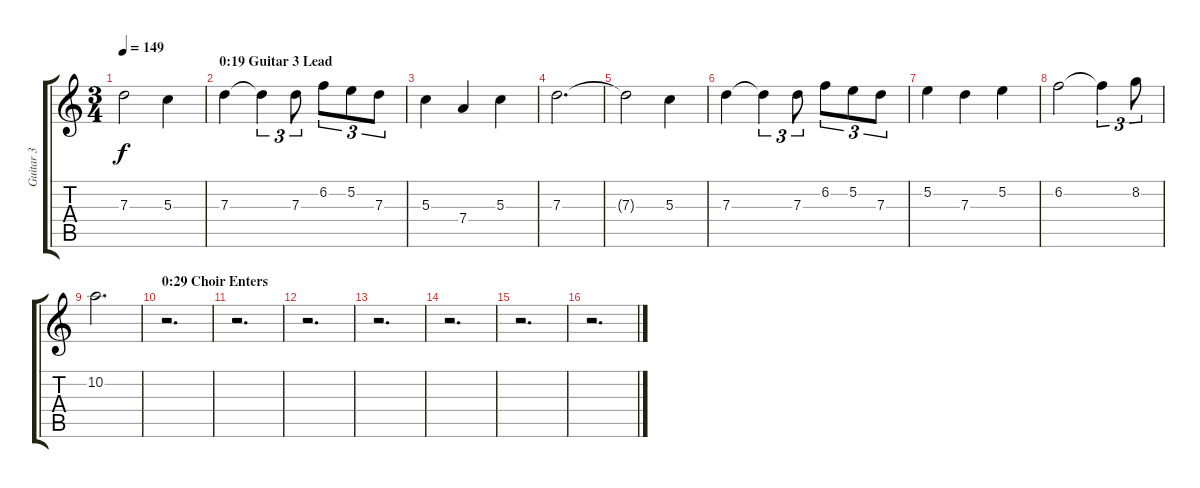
\track ("Guitar 3" "Guitar 3") {instrument distortionguitar}
\staff {score tabs}
\tuning (E4 B3 G3 D3 A2 E2) {hide}
\ts (3 4)
\tempo 149
\clef g2
\ks c
7.3{t}.2{dy f} 5.3.4 |
\section ("" "0:19 Guitar 3 Lead")
7.3.4 7.3{t}.4{tu (3 2)} 7.3.8{tu (3 2)} 6.2.8{tu (3 2)} 5.2.8{tu (3 2)} 7.3.8{tu (3 2)} |
5.3.4 7.4.4 5.3.4 |
7.3.2{d} |
7.3{t}.2 5.3.4 |
7.3.4 7.3{t}.4{tu (3 2)} 7.3.8{tu (3 2)} 6.2.8{tu (3 2)} 5.2.8{tu (3 2)} 7.3.8{tu (3 2)} |
5.2.4 7.3.4 5.2.4 |
6.2.2 6.2{t}.4{tu (3 2)} 8.2.8{tu (3 2)} |
10.2.2{d} |
\section ("" "0:29 Choir Enters")
r.2{d} |
r.2{d} |
r.2{d} |
r.2{d} |
r.2{d} |
r.2{d} |
r.2{d}
